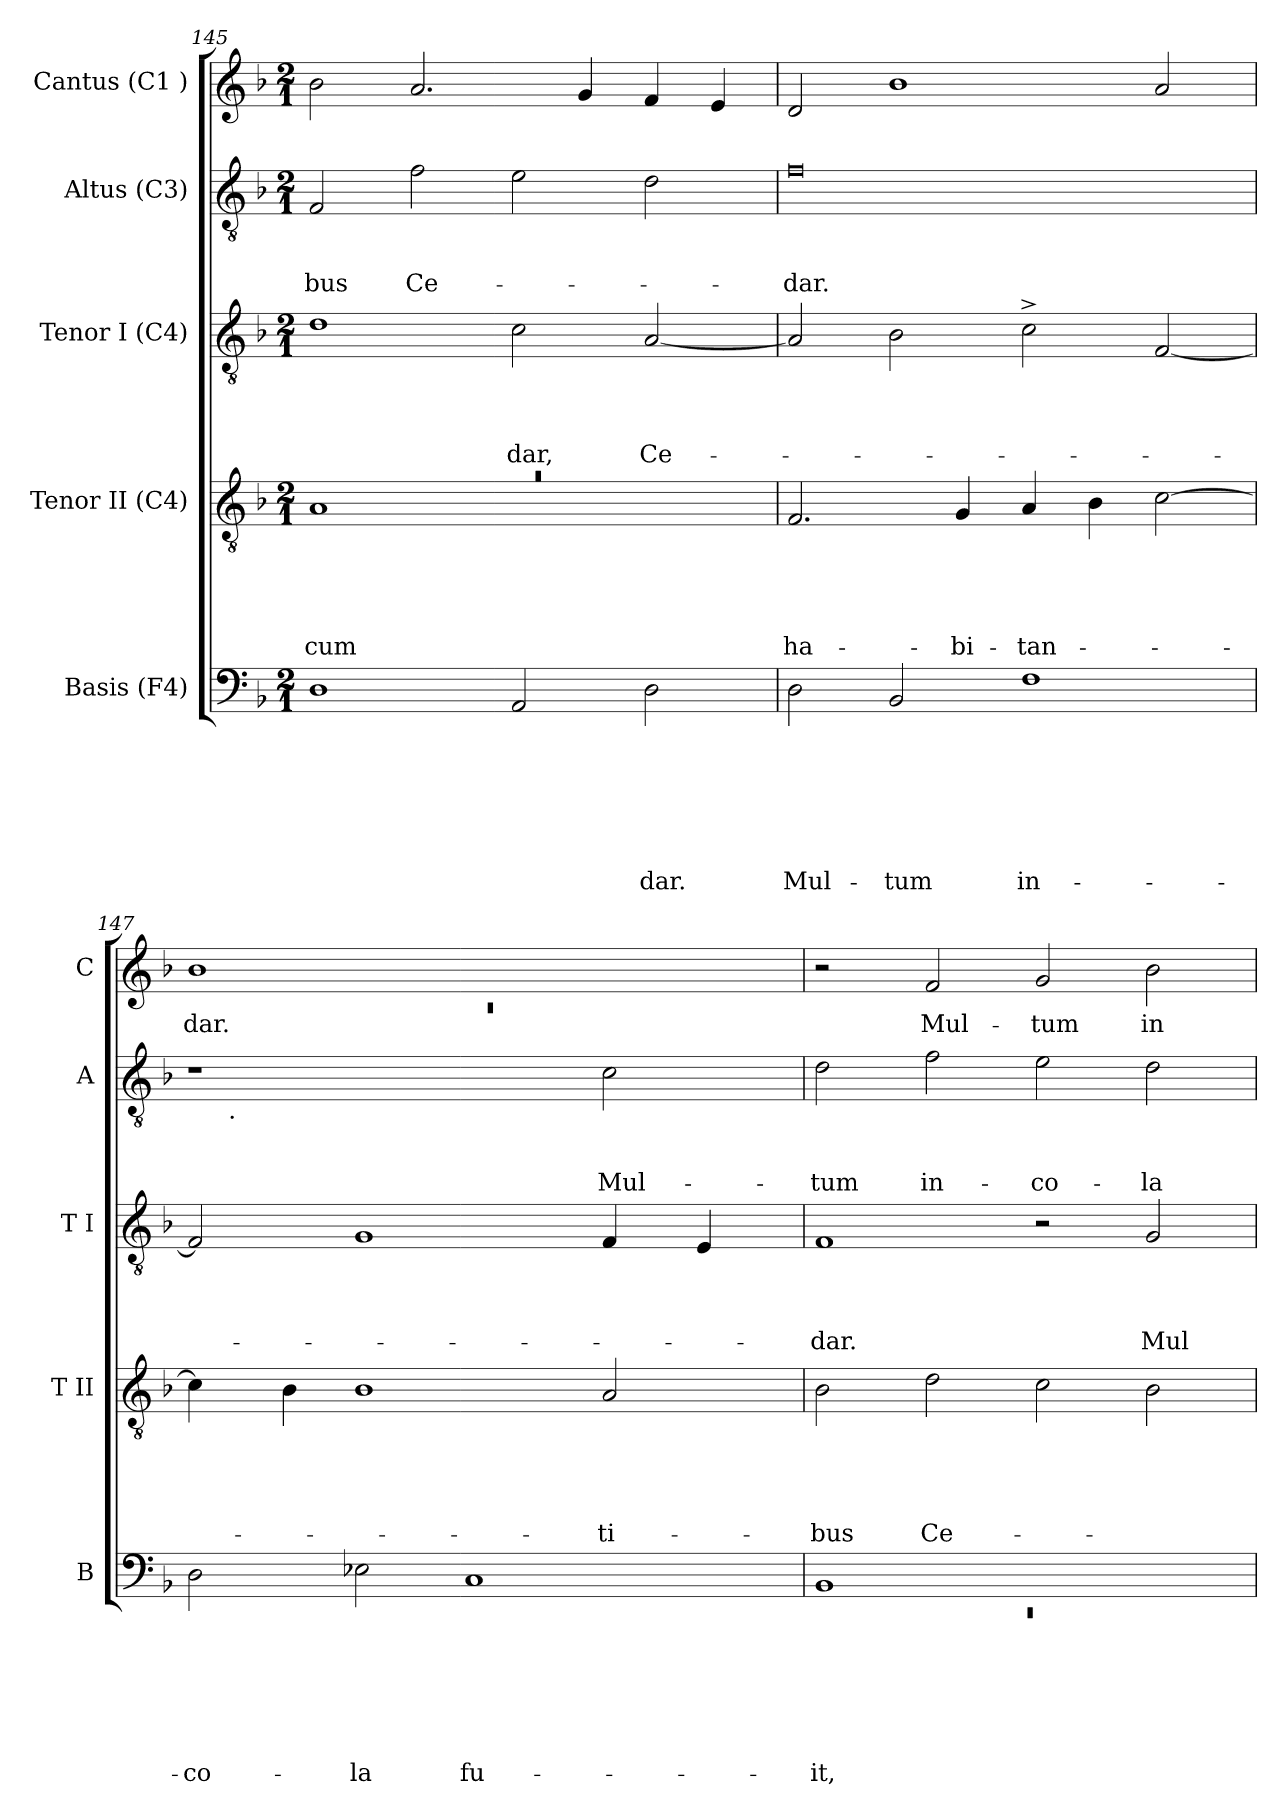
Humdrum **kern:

**kern	**text	**text	**text	**text	**text	**text	**text	**kern	**text	**text	**text	**text	**text	**kern	**text	**text	**text	**text	**kern	**text	**text	**text	**kern	**text
*part5	*part5	*part5	*part5	*part5	*part5	*part5	*part5	*part4	*part4	*part4	*part4	*part4	*part4	*part3	*part3	*part3	*part3	*part3	*part2	*part2	*part2	*part2	*part1	*part1
*staff5	*staff5	*staff5	*staff5	*staff5	*staff5	*staff5	*staff5	*staff4	*staff4	*staff4	*staff4	*staff4	*staff4	*staff3	*staff3	*staff3	*staff3	*staff3	*staff2	*staff2	*staff2	*staff2	*staff1	*staff1
*I"Basis (F4)	*	*	*	*	*	*	*	*I"Tenor II (C4)	*	*	*	*	*	*I"Tenor I (C4)	*	*	*	*	*I"Altus (C3)	*	*	*	*I"Cantus (C1 )	*
*I'B	*	*	*	*	*	*	*	*I'T II	*	*	*	*	*	*I'T I	*	*	*	*	*I'A	*	*	*	*I'C	*
*clefF4	*	*	*	*	*	*	*	*clefGv2	*	*	*	*	*	*clefGv2	*	*	*	*	*clefGv2	*	*	*	*clefG2	*
*k[b-]	*	*	*	*	*	*	*	*k[b-]	*	*	*	*	*	*k[b-]	*	*	*	*	*k[b-]	*	*	*	*k[b-]	*
*F:	*	*	*	*	*	*	*	*F:	*	*	*	*	*	*F:	*	*	*	*	*F:	*	*	*	*F:	*
*M2/1	*	*	*	*	*	*	*	*M2/1	*	*	*	*	*	*M2/1	*	*	*	*	*M2/1	*	*	*	*M2/1	*
=145	=145	=145	=145	=145	=145	=145	=145	=145	=145	=145	=145	=145	=145	=145	=145	=145	=145	=145	=145	=145	=145	=145	=145	=145
!	!	!	!	!	!	!	!	!LO:N:vis=1	!	!	!	!	!LO:LY:b	!	!	!	!	!	!	!	!	!LO:LY:b	!	!
*	*	*	*	*	*	*	*	*^	*	*	*	*	*	*	*	*	*	*	*	*	*	*	*	*
1D	.	.	.	.	.	.	.	0ra	1A	.	.	.	.	cum	1d	.	.	.	.	2F/	.	.	-bus	2b-\	.
!	!	!	!	!	!	!	!	!	!	!	!	!	!	!	!	!	!	!	!	!	!	!	!LO:LY:b	!	!
.	.	.	.	.	.	.	.	.	.	.	.	.	.	.	.	.	.	.	.	2f\	.	.	Ce-	2.a/	.
!	!	!	!	!	!	!	!	!	!	!	!	!	!	!	!	!	!	!	!LO:LY:b	!	!	!	!	!	!
2AA/	.	.	.	.	.	.	.	.	1ryy	.	.	.	.	.	2c\	.	.	.	-dar,	2e\	.	.	.	.	.
.	.	.	.	.	.	.	.	.	.	.	.	.	.	.	.	.	.	.	.	.	.	.	.	4g/	.
!	!	!	!	!	!	!	!LO:LY:b	!	!	!	!	!	!	!	!	!	!	!	!LO:LY:b	!	!	!	!	!	!
2D\	.	.	.	.	.	.	-dar.	.	.	.	.	.	.	.	[<2A/	.	.	.	Ce-	2d\	.	.	.	4f/	.
.	.	.	.	.	.	.	.	.	.	.	.	.	.	.	.	.	.	.	.	.	.	.	.	4e/	.
*	*	*	*	*	*	*	*	*v	*v	*	*	*	*	*	*	*	*	*	*	*	*	*	*	*	*
=146	=146	=146	=146	=146	=146	=146	=146	=146	=146	=146	=146	=146	=146	=146	=146	=146	=146	=146	=146	=146	=146	=146	=146	=146
!	!	!	!	!	!	!	!LO:LY:b	!	!	!	!	!	!LO:LY:b	!	!	!	!	!	!	!	!	!LO:LY:b	!	!
2D\	.	.	.	.	.	.	Mul-	2.F/	.	.	.	.	ha-	2A/]	.	.	.	.	0f	.	.	-dar.	2d/	.
!	!	!	!	!	!	!	!LO:LY:b	!	!	!	!	!	!	!	!	!	!	!	!	!	!	!	!	!
2BB-/	.	.	.	.	.	.	-tum	.	.	.	.	.	.	2B-\	.	.	.	.	.	.	.	.	1b-	.
!	!	!	!	!	!	!	!	!	!	!	!	!	!LO:LY:b	!	!	!	!	!	!	!	!	!	!	!
.	.	.	.	.	.	.	.	4G/	.	.	.	.	-bi-	.	.	.	.	.	.	.	.	.	.	.
!	!	!	!	!	!	!	!LO:LY:b	!	!	!	!	!	!LO:LY:b	!	!	!	!	!	!	!	!	!	!	!
1F	.	.	.	.	.	.	in-	4A/	.	.	.	.	-tan-	2c^>\	.	.	.	.	.	.	.	.	.	.
.	.	.	.	.	.	.	.	4B-\	.	.	.	.	.	.	.	.	.	.	.	.	.	.	.	.
.	.	.	.	.	.	.	.	[<2c\	.	.	.	.	.	[<2F/	.	.	.	.	.	.	.	.	2a/	.
!!LO:LB:g=z
=147	=147	=147	=147	=147	=147	=147	=147	=147	=147	=147	=147	=147	=147	=147	=147	=147	=147	=147	=147	=147	=147	=147	=147	=147
*	*	*	*	*	*	*	*	*	*	*	*	*	*	*	*	*	*	*	*	*	*	*	*^	*
!	!	!	!	!	!	!	!LO:LY:b	!	!	!	!	!	!	!	!	!	!	!	!	!	!	!	!	!LO:N:vis=1	!LO:LY:b
*	*	*	*	*	*	*	*	*	*	*	*	*	*	*	*	*	*	*	*^	*	*	*	*	*	*
2D\	.	.	.	.	.	.	-co-	4c\]	.	.	.	.	.	2F/]	.	.	.	.	1r	16.ryy	.	.	.	1b-	0rc	-dar.
!	!	!	!	!	!	!	!	!	!	!	!	!	!	!	!	!	!	!	!	!LO:TX:b:t=.	!	!	!	!	!	!
.	.	.	.	.	.	.	.	.	.	.	.	.	.	.	.	.	.	.	.	1ryy	.	.	.	.	.	.
.	.	.	.	.	.	.	.	4B-\	.	.	.	.	.	.	.	.	.	.	.	.	.	.	.	.	.	.
!	!	!	!	!	!	!	!LO:LY:b	!	!	!	!	!	!	!	!	!	!	!	!	!	!	!	!	!	!	!
2E-X\	.	.	.	.	.	.	-la	1B-	.	.	.	.	.	1G	.	.	.	.	.	.	.	.	.	.	.	.
!	!	!	!	!	!	!	!LO:LY:b	!	!	!	!	!	!	!	!	!	!	!	!	!	!	!	!	!	!	!
1C	.	.	.	.	.	.	fu-	.	.	.	.	.	.	.	.	.	.	.	2ryy	.	.	.	.	1ryy	.	.
.	.	.	.	.	.	.	.	.	.	.	.	.	.	.	.	.	.	.	.	2ryy	.	.	.	.	.	.
!	!	!	!	!	!	!	!	!	!	!	!	!	!LO:LY:b	!	!	!	!	!	!	!	!	!	!LO:LY:b	!	!	!
.	.	.	.	.	.	.	.	2A/	.	.	.	.	-ti-	4F/	.	.	.	.	2c\	.	.	.	Mul-	.	.	.
.	.	.	.	.	.	.	.	.	.	.	.	.	.	.	.	.	.	.	.	4ryy	.	.	.	.	.	.
.	.	.	.	.	.	.	.	.	.	.	.	.	.	4E/	.	.	.	.	.	.	.	.	.	.	.	.
.	.	.	.	.	.	.	.	.	.	.	.	.	.	.	.	.	.	.	.	8ryy	.	.	.	.	.	.
.	.	.	.	.	.	.	.	.	.	.	.	.	.	.	.	.	.	.	.	32ryy	.	.	.	.	.	.
=148	=148	=148	=148	=148	=148	=148	=148	=148	=148	=148	=148	=148	=148	=148	=148	=148	=148	=148	=148	=148	=148	=148	=148	=148	=148	=148
*^	*	*	*	*	*	*	*	*	*	*	*	*	*	*	*	*	*	*	*	*	*	*	*	*	*	*
!	!LO:N:vis=1	!	!	!	!	!	!	!LO:LY:b	!	!	!	!	!	!LO:LY:b	!	!	!	!	!LO:LY:b	!	!	!	!	!LO:LY:b	!	!	!
*	*	*	*	*	*	*	*	*	*	*	*	*	*	*	*	*	*	*	*	*v	*v	*	*	*	*	*	*
*	*	*	*	*	*	*	*	*	*	*	*	*	*	*	*	*	*	*	*	*	*	*	*	*v	*v	*
1BB-	0rEE	.	.	.	.	.	.	-it,	2B-\	.	.	.	.	-bus	1F	.	.	.	-dar.	2d\	.	.	-tum	2r	.
!	!	!	!	!	!	!	!	!	!	!	!	!	!	!LO:LY:b	!	!	!	!	!	!	!	!	!LO:LY:b	!	!LO:LY:b
.	.	.	.	.	.	.	.	.	2d\	.	.	.	.	Ce-	.	.	.	.	.	2f\	.	.	in-	2f/	Mul-
!	!	!	!	!	!	!	!	!	!	!	!	!	!	!	!	!	!	!	!	!	!	!	!LO:LY:b	!	!LO:LY:b
1ryy	.	.	.	.	.	.	.	.	2c\	.	.	.	.	.	2r	.	.	.	.	2e\	.	.	-co-	2g/	-tum
!	!	!	!	!	!	!	!	!	!	!	!	!	!	!	!	!	!	!	!LO:LY:b	!	!	!	!LO:LY:b	!	!LO:LY:b
.	.	.	.	.	.	.	.	.	2B-\	.	.	.	.	.	2G/	.	.	.	Mul-	2d\	.	.	-la	2b-\	in-
*v	*v	*	*	*	*	*	*	*	*	*	*	*	*	*	*	*	*	*	*	*	*	*	*	*	*
=	=	=	=	=	=	=	=	=	=	=	=	=	=	=	=	=	=	=	=	=	=	=	=	=
*-	*-	*-	*-	*-	*-	*-	*-	*-	*-	*-	*-	*-	*-	*-	*-	*-	*-	*-	*-	*-	*-	*-	*-	*-
